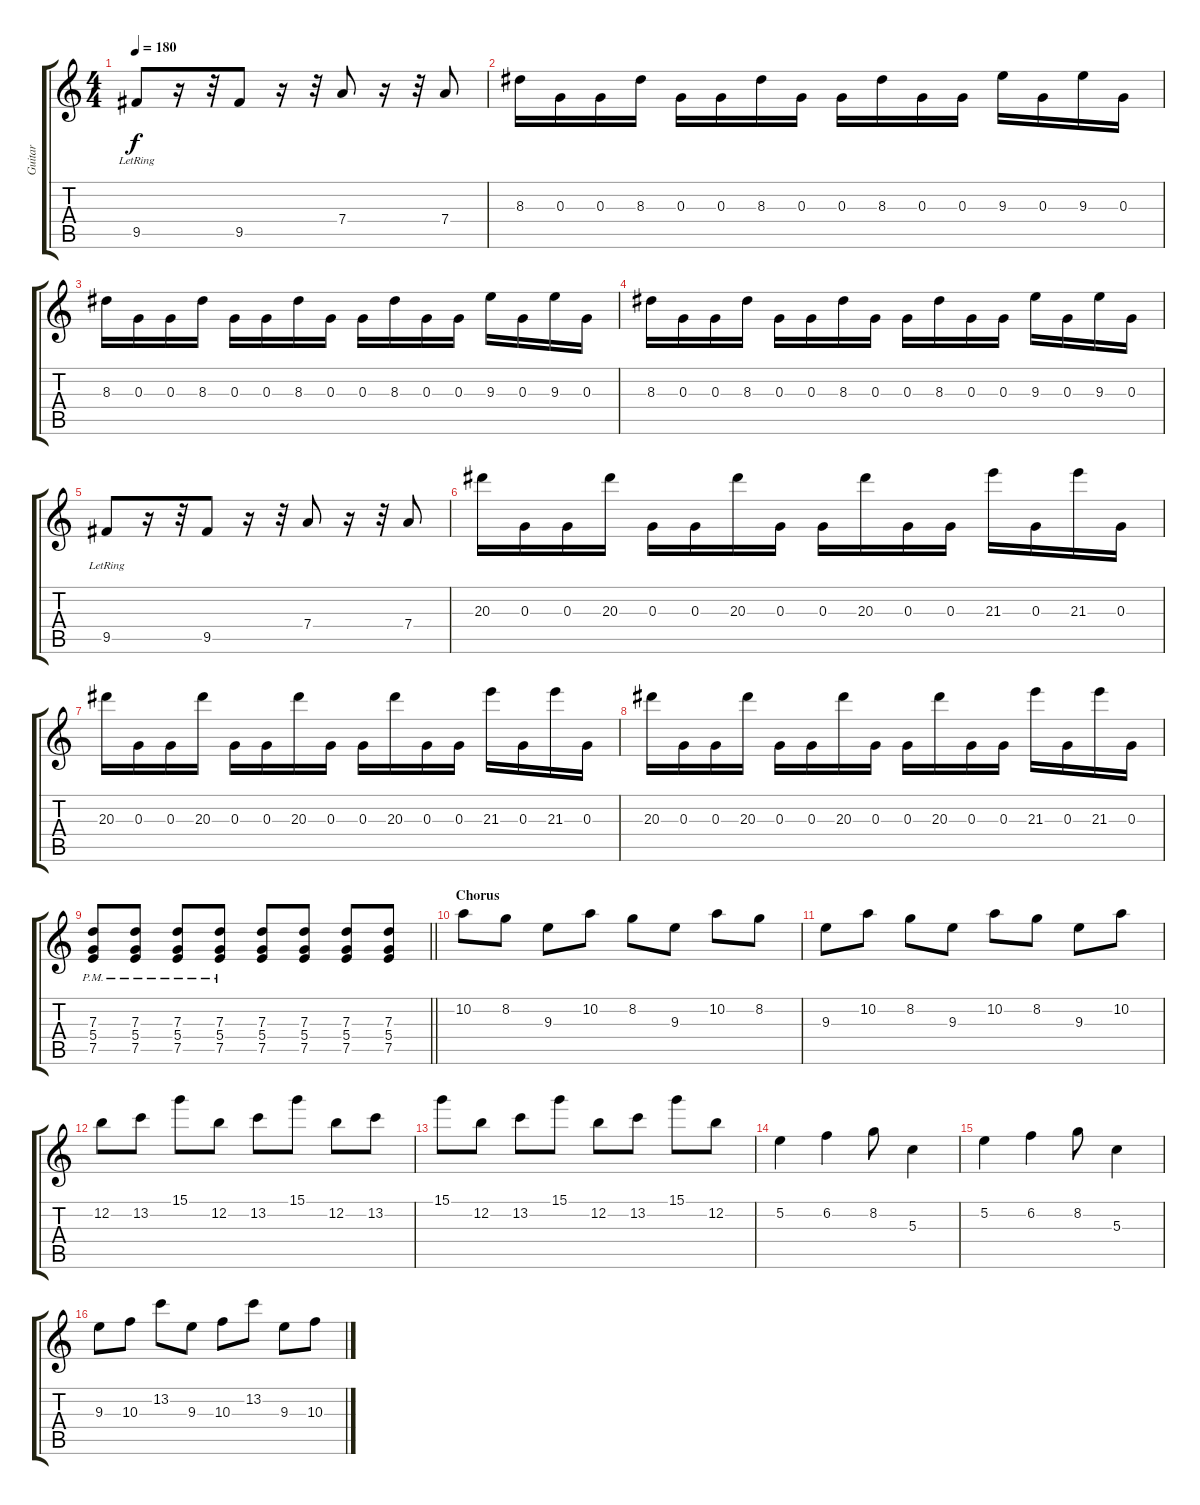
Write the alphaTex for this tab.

\track ("Guitar" "Guitar") {instrument distortionguitar}
\staff {score tabs}
\tuning (E4 B3 G3 D3 A2 E2) {hide}
\ts (4 4)
\tempo 180
\clef g2
\ks c
9.5{lr}.8{dy f} r.16 r.32 9.5.8 r.16 r.32 7.4.8 r.16 r.32 7.4.8 |
8.3.16 0.3.16 0.3.16 8.3.16 0.3.16 0.3.16 8.3.16 0.3.16 0.3.16 8.3.16 0.3.16 0.3.16 9.3.16 0.3.16 9.3.16 0.3.16 |
8.3.16 0.3.16 0.3.16 8.3.16 0.3.16 0.3.16 8.3.16 0.3.16 0.3.16 8.3.16 0.3.16 0.3.16 9.3.16 0.3.16 9.3.16 0.3.16 |
8.3.16 0.3.16 0.3.16 8.3.16 0.3.16 0.3.16 8.3.16 0.3.16 0.3.16 8.3.16 0.3.16 0.3.16 9.3.16 0.3.16 9.3.16 0.3.16 |
9.5{lr}.8 r.16 r.32 9.5.8 r.16 r.32 7.4.8 r.16 r.32 7.4.8 |
20.3.16 0.3.16 0.3.16 20.3.16 0.3.16 0.3.16 20.3.16 0.3.16 0.3.16 20.3.16 0.3.16 0.3.16 21.3.16 0.3.16 21.3.16 0.3.16 |
20.3.16 0.3.16 0.3.16 20.3.16 0.3.16 0.3.16 20.3.16 0.3.16 0.3.16 20.3.16 0.3.16 0.3.16 21.3.16 0.3.16 21.3.16 0.3.16 |
20.3.16 0.3.16 0.3.16 20.3.16 0.3.16 0.3.16 20.3.16 0.3.16 0.3.16 20.3.16 0.3.16 0.3.16 21.3.16 0.3.16 21.3.16 0.3.16 |
\barLineRight lightlight
(7.3{pm} 5.4{pm} 7.5{pm}).8 (7.3{pm} 5.4{pm} 7.5{pm}).8 (7.3{pm} 5.4{pm} 7.5{pm}).8 (7.3{pm} 5.4{pm} 7.5{pm}).8 (7.3 5.4 7.5).8 (7.3 5.4 7.5).8 (7.3 5.4 7.5).8 (7.3 5.4 7.5).8 |
\section ("" "Chorus")
10.2.8 8.2.8 9.3.8 10.2.8 8.2.8 9.3.8 10.2.8 8.2.8 |
9.3.8 10.2.8 8.2.8 9.3.8 10.2.8 8.2.8 9.3.8 10.2.8 |
12.2.8 13.2.8 15.1.8 12.2.8 13.2.8 15.1.8 12.2.8 13.2.8 |
15.1.8 12.2.8 13.2.8 15.1.8 12.2.8 13.2.8 15.1.8 12.2.8 |
5.2.4 6.2.4 8.2.8 5.3.4 |
5.2.4 6.2.4 8.2.8 5.3.4 |
9.3.8 10.3.8 13.2.8 9.3.8 10.3.8 13.2.8 9.3.8 10.3.8
